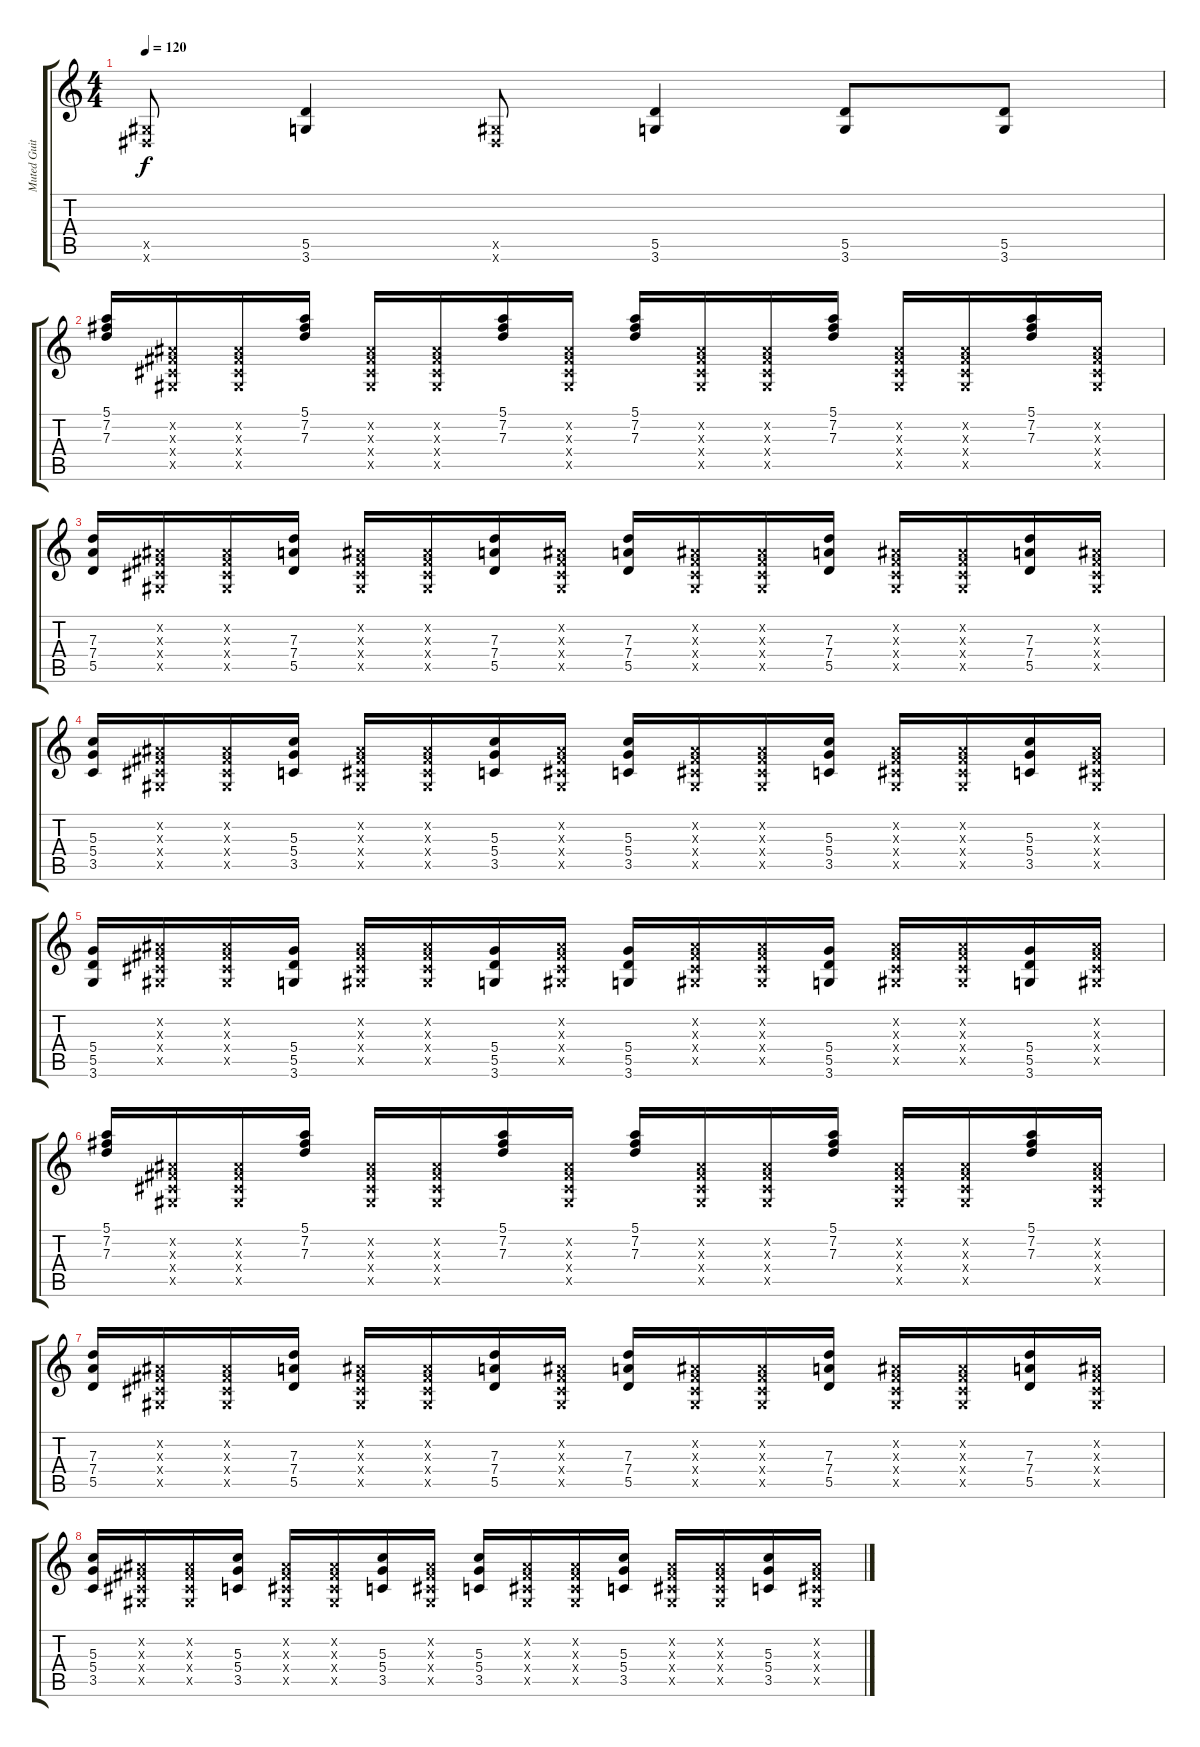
\track ("Muted Guitar" "Muted Guit") {instrument overdrivenguitar}
\staff {score tabs}
\tuning (E4 B3 G3 D3 A2 E2) {hide}
\ts (4 4)
\tempo 120
\clef g2
\ks c
(-1.5{x} -1.6{x}).8{dy f} (5.5 3.6).4 (-1.5{x} -1.6{x}).8 (5.5 3.6).4 (5.5 3.6).8 (5.5 3.6).8 |
(5.1 7.2 7.3).16{volume 8} (-1.2{x} -1.3{x} -1.4{x} -1.5{x}).16 (-1.2{x} -1.3{x} -1.4{x} -1.5{x}).16 (5.1 7.2 7.3).16 (-1.2{x} -1.3{x} -1.4{x} -1.5{x}).16 (-1.2{x} -1.3{x} -1.4{x} -1.5{x}).16 (5.1 7.2 7.3).16 (-1.2{x} -1.3{x} -1.4{x} -1.5{x}).16 (5.1 7.2 7.3).16 (-1.2{x} -1.3{x} -1.4{x} -1.5{x}).16 (-1.2{x} -1.3{x} -1.4{x} -1.5{x}).16 (5.1 7.2 7.3).16 (-1.2{x} -1.3{x} -1.4{x} -1.5{x}).16 (-1.2{x} -1.3{x} -1.4{x} -1.5{x}).16 (5.1 7.2 7.3).16 (-1.2{x} -1.3{x} -1.4{x} -1.5{x}).16 |
(7.3 7.4 5.5).16 (-1.2{x} -1.3{x} -1.4{x} -1.5{x}).16 (-1.2{x} -1.3{x} -1.4{x} -1.5{x}).16 (7.3 7.4 5.5).16 (-1.2{x} -1.3{x} -1.4{x} -1.5{x}).16 (-1.2{x} -1.3{x} -1.4{x} -1.5{x}).16 (7.3 7.4 5.5).16 (-1.2{x} -1.3{x} -1.4{x} -1.5{x}).16 (7.3 7.4 5.5).16 (-1.2{x} -1.3{x} -1.4{x} -1.5{x}).16 (-1.2{x} -1.3{x} -1.4{x} -1.5{x}).16 (7.3 7.4 5.5).16 (-1.2{x} -1.3{x} -1.4{x} -1.5{x}).16 (-1.2{x} -1.3{x} -1.4{x} -1.5{x}).16 (7.3 7.4 5.5).16 (-1.2{x} -1.3{x} -1.4{x} -1.5{x}).16 |
(5.3 5.4 3.5).16 (-1.2{x} -1.3{x} -1.4{x} -1.5{x}).16 (-1.2{x} -1.3{x} -1.4{x} -1.5{x}).16 (5.3 5.4 3.5).16 (-1.2{x} -1.3{x} -1.4{x} -1.5{x}).16 (-1.2{x} -1.3{x} -1.4{x} -1.5{x}).16 (5.3 5.4 3.5).16 (-1.2{x} -1.3{x} -1.4{x} -1.5{x}).16 (5.3 5.4 3.5).16 (-1.2{x} -1.3{x} -1.4{x} -1.5{x}).16 (-1.2{x} -1.3{x} -1.4{x} -1.5{x}).16 (5.3 5.4 3.5).16 (-1.2{x} -1.3{x} -1.4{x} -1.5{x}).16 (-1.2{x} -1.3{x} -1.4{x} -1.5{x}).16 (5.3 5.4 3.5).16 (-1.2{x} -1.3{x} -1.4{x} -1.5{x}).16 |
(5.4 5.5 3.6).16 (-1.2{x} -1.3{x} -1.4{x} -1.5{x}).16 (-1.2{x} -1.3{x} -1.4{x} -1.5{x}).16 (5.4 5.5 3.6).16 (-1.2{x} -1.3{x} -1.4{x} -1.5{x}).16 (-1.2{x} -1.3{x} -1.4{x} -1.5{x}).16 (5.4 5.5 3.6).16 (-1.2{x} -1.3{x} -1.4{x} -1.5{x}).16 (5.4 5.5 3.6).16 (-1.2{x} -1.3{x} -1.4{x} -1.5{x}).16 (-1.2{x} -1.3{x} -1.4{x} -1.5{x}).16 (5.4 5.5 3.6).16 (-1.2{x} -1.3{x} -1.4{x} -1.5{x}).16 (-1.2{x} -1.3{x} -1.4{x} -1.5{x}).16 (5.4 5.5 3.6).16 (-1.2{x} -1.3{x} -1.4{x} -1.5{x}).16 |
(5.1 7.2 7.3).16 (-1.2{x} -1.3{x} -1.4{x} -1.5{x}).16 (-1.2{x} -1.3{x} -1.4{x} -1.5{x}).16 (5.1 7.2 7.3).16 (-1.2{x} -1.3{x} -1.4{x} -1.5{x}).16 (-1.2{x} -1.3{x} -1.4{x} -1.5{x}).16 (5.1 7.2 7.3).16 (-1.2{x} -1.3{x} -1.4{x} -1.5{x}).16 (5.1 7.2 7.3).16 (-1.2{x} -1.3{x} -1.4{x} -1.5{x}).16 (-1.2{x} -1.3{x} -1.4{x} -1.5{x}).16 (5.1 7.2 7.3).16 (-1.2{x} -1.3{x} -1.4{x} -1.5{x}).16 (-1.2{x} -1.3{x} -1.4{x} -1.5{x}).16 (5.1 7.2 7.3).16 (-1.2{x} -1.3{x} -1.4{x} -1.5{x}).16 |
(7.3 7.4 5.5).16 (-1.2{x} -1.3{x} -1.4{x} -1.5{x}).16 (-1.2{x} -1.3{x} -1.4{x} -1.5{x}).16 (7.3 7.4 5.5).16 (-1.2{x} -1.3{x} -1.4{x} -1.5{x}).16 (-1.2{x} -1.3{x} -1.4{x} -1.5{x}).16 (7.3 7.4 5.5).16 (-1.2{x} -1.3{x} -1.4{x} -1.5{x}).16 (7.3 7.4 5.5).16 (-1.2{x} -1.3{x} -1.4{x} -1.5{x}).16 (-1.2{x} -1.3{x} -1.4{x} -1.5{x}).16 (7.3 7.4 5.5).16 (-1.2{x} -1.3{x} -1.4{x} -1.5{x}).16 (-1.2{x} -1.3{x} -1.4{x} -1.5{x}).16 (7.3 7.4 5.5).16 (-1.2{x} -1.3{x} -1.4{x} -1.5{x}).16 |
(5.3 5.4 3.5).16 (-1.2{x} -1.3{x} -1.4{x} -1.5{x}).16 (-1.2{x} -1.3{x} -1.4{x} -1.5{x}).16 (5.3 5.4 3.5).16 (-1.2{x} -1.3{x} -1.4{x} -1.5{x}).16 (-1.2{x} -1.3{x} -1.4{x} -1.5{x}).16 (5.3 5.4 3.5).16 (-1.2{x} -1.3{x} -1.4{x} -1.5{x}).16 (5.3 5.4 3.5).16 (-1.2{x} -1.3{x} -1.4{x} -1.5{x}).16 (-1.2{x} -1.3{x} -1.4{x} -1.5{x}).16 (5.3 5.4 3.5).16 (-1.2{x} -1.3{x} -1.4{x} -1.5{x}).16 (-1.2{x} -1.3{x} -1.4{x} -1.5{x}).16 (5.3 5.4 3.5).16 (-1.2{x} -1.3{x} -1.4{x} -1.5{x}).16
